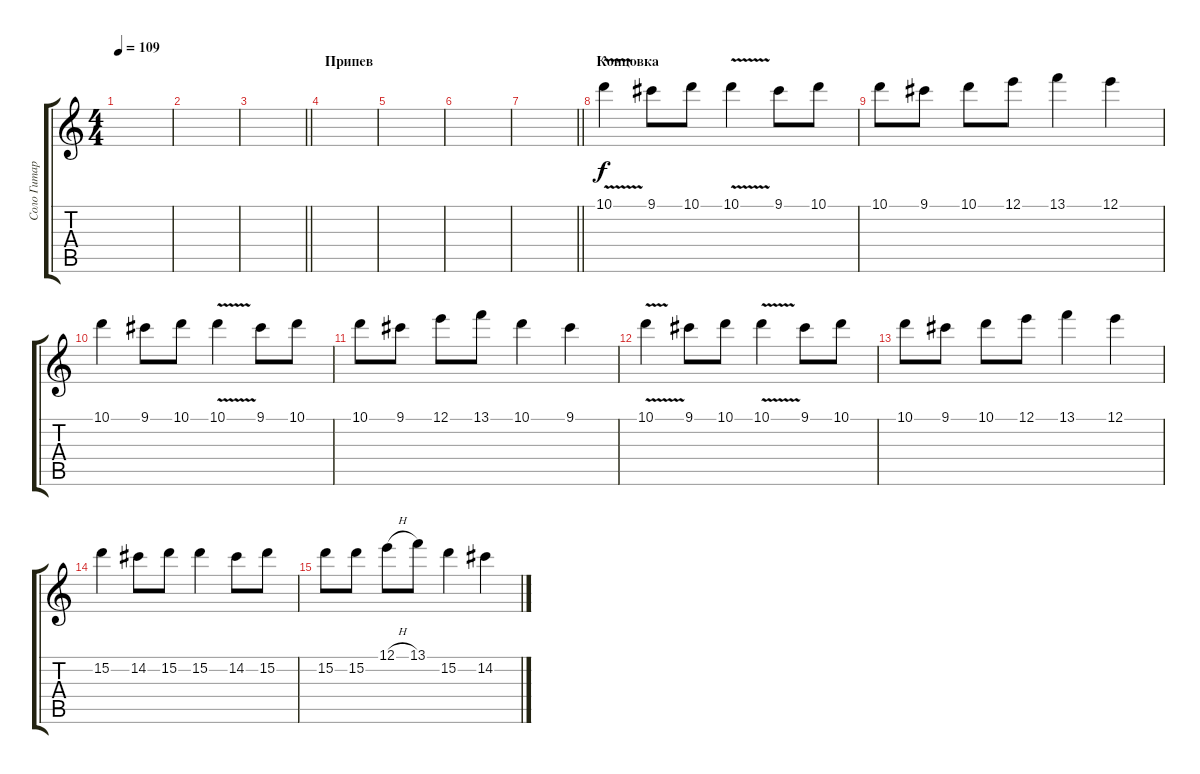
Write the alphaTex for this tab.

\track ("Соло Гитара" "Соло Гитар") {instrument overdrivenguitar}
\staff {score tabs}
\tuning (E4 B3 G3 D3 A2 E2) {hide}
\ts (4 4)
\tempo 109
\clef g2
\ks c
|
|
\barLineRight lightlight
|
\section ("" "Припев")
|
|
|
\barLineRight lightlight
|
\section ("" "Концовка")
10.1{v}.4{dy f} 9.1.8 10.1.8 10.1{v}.4 9.1.8 10.1.8 |
10.1.8 9.1.8 10.1.8 12.1.8 13.1.4 12.1.4 |
10.1.4 9.1.8 10.1.8 10.1{v}.4 9.1.8 10.1.8 |
10.1.8 9.1.8 12.1.8 13.1.8 10.1.4 9.1.4 |
10.1{v}.4 9.1.8 10.1.8 10.1{v}.4 9.1.8 10.1.8 |
10.1.8 9.1.8 10.1.8 12.1.8 13.1.4 12.1.4 |
15.2.4 14.2.8 15.2.8 15.2.4 14.2.8 15.2.8 |
15.2.8 15.2.8 12.1{h}.8 13.1.8 15.2.4 14.2.4
